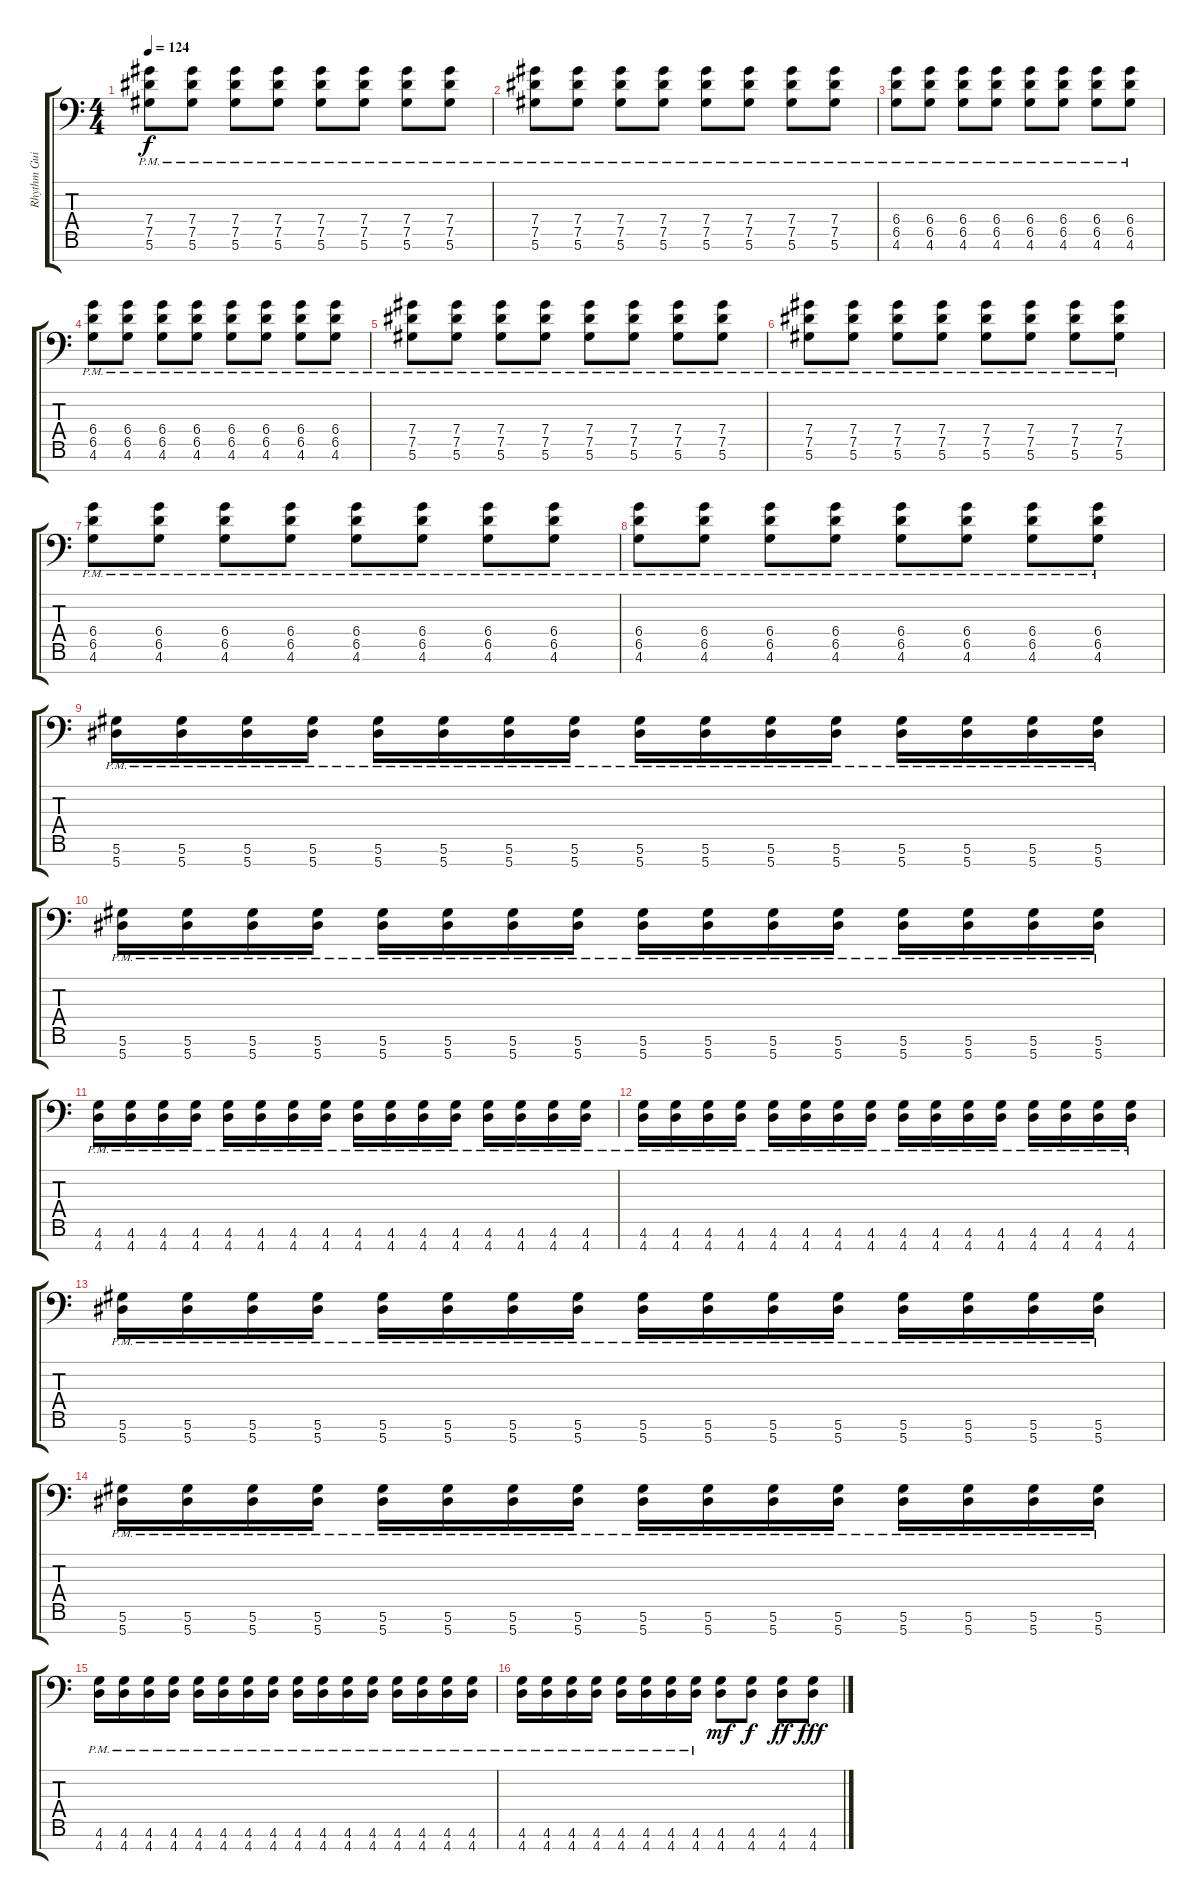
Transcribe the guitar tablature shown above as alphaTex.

\track ("Rhythm Guitar (left)" "Rhythm Gui") {instrument distortionguitar}
\staff {score tabs}
\tuning (Eb4 Bb3 Gb3 Db3 Ab2 Eb2 Bb1) {hide}
\ts (4 4)
\tempo 124
\clef f4
\ks c
(7.4{pm} 7.5{pm} 5.6{pm}).8{dy f} (7.4{pm} 7.5{pm} 5.6{pm}).8 (7.4{pm} 7.5{pm} 5.6{pm}).8 (7.4{pm} 7.5{pm} 5.6{pm}).8 (7.4{pm} 7.5{pm} 5.6{pm}).8 (7.4{pm} 7.5{pm} 5.6{pm}).8 (7.4{pm} 7.5{pm} 5.6{pm}).8 (7.4{pm} 7.5{pm} 5.6{pm}).8 |
(7.4{pm} 7.5{pm} 5.6{pm}).8 (7.4{pm} 7.5{pm} 5.6{pm}).8 (7.4{pm} 7.5{pm} 5.6{pm}).8 (7.4{pm} 7.5{pm} 5.6{pm}).8 (7.4{pm} 7.5{pm} 5.6{pm}).8 (7.4{pm} 7.5{pm} 5.6{pm}).8 (7.4{pm} 7.5{pm} 5.6{pm}).8 (7.4{pm} 7.5{pm} 5.6{pm}).8 |
(6.4{pm} 6.5{pm} 4.6{pm}).8 (6.4{pm} 6.5{pm} 4.6{pm}).8 (6.4{pm} 6.5{pm} 4.6{pm}).8 (6.4{pm} 6.5{pm} 4.6{pm}).8 (6.4{pm} 6.5{pm} 4.6{pm}).8 (6.4{pm} 6.5{pm} 4.6{pm}).8 (6.4{pm} 6.5{pm} 4.6{pm}).8 (6.4{pm} 6.5{pm} 4.6{pm}).8 |
(6.4{pm} 6.5{pm} 4.6{pm}).8 (6.4{pm} 6.5{pm} 4.6{pm}).8 (6.4{pm} 6.5{pm} 4.6{pm}).8 (6.4{pm} 6.5{pm} 4.6{pm}).8 (6.4{pm} 6.5{pm} 4.6{pm}).8 (6.4{pm} 6.5{pm} 4.6{pm}).8 (6.4{pm} 6.5{pm} 4.6{pm}).8 (6.4{pm} 6.5{pm} 4.6{pm}).8 |
(7.4{pm} 7.5{pm} 5.6{pm}).8 (7.4{pm} 7.5{pm} 5.6{pm}).8 (7.4{pm} 7.5{pm} 5.6{pm}).8 (7.4{pm} 7.5{pm} 5.6{pm}).8 (7.4{pm} 7.5{pm} 5.6{pm}).8 (7.4{pm} 7.5{pm} 5.6{pm}).8 (7.4{pm} 7.5{pm} 5.6{pm}).8 (7.4{pm} 7.5{pm} 5.6{pm}).8 |
(7.4{pm} 7.5{pm} 5.6{pm}).8 (7.4{pm} 7.5{pm} 5.6{pm}).8 (7.4{pm} 7.5{pm} 5.6{pm}).8 (7.4{pm} 7.5{pm} 5.6{pm}).8 (7.4{pm} 7.5{pm} 5.6{pm}).8 (7.4{pm} 7.5{pm} 5.6{pm}).8 (7.4{pm} 7.5{pm} 5.6{pm}).8 (7.4{pm} 7.5{pm} 5.6{pm}).8 |
(6.4{pm} 6.5{pm} 4.6{pm}).8 (6.4{pm} 6.5{pm} 4.6{pm}).8 (6.4{pm} 6.5{pm} 4.6{pm}).8 (6.4{pm} 6.5{pm} 4.6{pm}).8 (6.4{pm} 6.5{pm} 4.6{pm}).8 (6.4{pm} 6.5{pm} 4.6{pm}).8 (6.4{pm} 6.5{pm} 4.6{pm}).8 (6.4{pm} 6.5{pm} 4.6{pm}).8 |
(6.4{pm} 6.5{pm} 4.6{pm}).8 (6.4{pm} 6.5{pm} 4.6{pm}).8 (6.4{pm} 6.5{pm} 4.6{pm}).8 (6.4{pm} 6.5{pm} 4.6{pm}).8 (6.4{pm} 6.5{pm} 4.6{pm}).8 (6.4{pm} 6.5{pm} 4.6{pm}).8 (6.4{pm} 6.5{pm} 4.6{pm}).8 (6.4{pm} 6.5{pm} 4.6{pm}).8 |
(5.6{pm} 5.7{pm}).16 (5.6{pm} 5.7{pm}).16 (5.6{pm} 5.7{pm}).16 (5.6{pm} 5.7{pm}).16 (5.6{pm} 5.7{pm}).16 (5.6{pm} 5.7{pm}).16 (5.6{pm} 5.7{pm}).16 (5.6{pm} 5.7{pm}).16 (5.6{pm} 5.7{pm}).16 (5.6{pm} 5.7{pm}).16 (5.6{pm} 5.7{pm}).16 (5.6{pm} 5.7{pm}).16 (5.6{pm} 5.7{pm}).16 (5.6{pm} 5.7{pm}).16 (5.6{pm} 5.7{pm}).16 (5.6{pm} 5.7{pm}).16 |
(5.6{pm} 5.7{pm}).16 (5.6{pm} 5.7{pm}).16 (5.6{pm} 5.7{pm}).16 (5.6{pm} 5.7{pm}).16 (5.6{pm} 5.7{pm}).16 (5.6{pm} 5.7{pm}).16 (5.6{pm} 5.7{pm}).16 (5.6{pm} 5.7{pm}).16 (5.6{pm} 5.7{pm}).16 (5.6{pm} 5.7{pm}).16 (5.6{pm} 5.7{pm}).16 (5.6{pm} 5.7{pm}).16 (5.6{pm} 5.7{pm}).16 (5.6{pm} 5.7{pm}).16 (5.6{pm} 5.7{pm}).16 (5.6{pm} 5.7{pm}).16 |
(4.6{pm} 4.7{pm}).16 (4.6{pm} 4.7{pm}).16 (4.6{pm} 4.7{pm}).16 (4.6{pm} 4.7{pm}).16 (4.6{pm} 4.7{pm}).16 (4.6{pm} 4.7{pm}).16 (4.6{pm} 4.7{pm}).16 (4.6{pm} 4.7{pm}).16 (4.6{pm} 4.7{pm}).16 (4.6{pm} 4.7{pm}).16 (4.6{pm} 4.7{pm}).16 (4.6{pm} 4.7{pm}).16 (4.6{pm} 4.7{pm}).16 (4.6{pm} 4.7{pm}).16 (4.6{pm} 4.7{pm}).16 (4.6{pm} 4.7{pm}).16 |
(4.6{pm} 4.7{pm}).16 (4.6{pm} 4.7{pm}).16 (4.6{pm} 4.7{pm}).16 (4.6{pm} 4.7{pm}).16 (4.6{pm} 4.7{pm}).16 (4.6{pm} 4.7{pm}).16 (4.6{pm} 4.7{pm}).16 (4.6{pm} 4.7{pm}).16 (4.6{pm} 4.7{pm}).16 (4.6{pm} 4.7{pm}).16 (4.6{pm} 4.7{pm}).16 (4.6{pm} 4.7{pm}).16 (4.6{pm} 4.7{pm}).16 (4.6{pm} 4.7{pm}).16 (4.6{pm} 4.7{pm}).16 (4.6{pm} 4.7{pm}).16 |
(5.6{pm} 5.7{pm}).16 (5.6{pm} 5.7{pm}).16 (5.6{pm} 5.7{pm}).16 (5.6{pm} 5.7{pm}).16 (5.6{pm} 5.7{pm}).16 (5.6{pm} 5.7{pm}).16 (5.6{pm} 5.7{pm}).16 (5.6{pm} 5.7{pm}).16 (5.6{pm} 5.7{pm}).16 (5.6{pm} 5.7{pm}).16 (5.6{pm} 5.7{pm}).16 (5.6{pm} 5.7{pm}).16 (5.6{pm} 5.7{pm}).16 (5.6{pm} 5.7{pm}).16 (5.6{pm} 5.7{pm}).16 (5.6{pm} 5.7{pm}).16 |
(5.6{pm} 5.7{pm}).16 (5.6{pm} 5.7{pm}).16 (5.6{pm} 5.7{pm}).16 (5.6{pm} 5.7{pm}).16 (5.6{pm} 5.7{pm}).16 (5.6{pm} 5.7{pm}).16 (5.6{pm} 5.7{pm}).16 (5.6{pm} 5.7{pm}).16 (5.6{pm} 5.7{pm}).16 (5.6{pm} 5.7{pm}).16 (5.6{pm} 5.7{pm}).16 (5.6{pm} 5.7{pm}).16 (5.6{pm} 5.7{pm}).16 (5.6{pm} 5.7{pm}).16 (5.6{pm} 5.7{pm}).16 (5.6{pm} 5.7{pm}).16 |
(4.6{pm} 4.7{pm}).16 (4.6{pm} 4.7{pm}).16 (4.6{pm} 4.7{pm}).16 (4.6{pm} 4.7{pm}).16 (4.6{pm} 4.7{pm}).16 (4.6{pm} 4.7{pm}).16 (4.6{pm} 4.7{pm}).16 (4.6{pm} 4.7{pm}).16 (4.6{pm} 4.7{pm}).16 (4.6{pm} 4.7{pm}).16 (4.6{pm} 4.7{pm}).16 (4.6{pm} 4.7{pm}).16 (4.6{pm} 4.7{pm}).16 (4.6{pm} 4.7{pm}).16 (4.6{pm} 4.7{pm}).16 (4.6{pm} 4.7{pm}).16 |
(4.6{pm} 4.7{pm}).16 (4.6{pm} 4.7{pm}).16 (4.6{pm} 4.7{pm}).16 (4.6{pm} 4.7{pm}).16 (4.6{pm} 4.7{pm}).16 (4.6{pm} 4.7{pm}).16 (4.6{pm} 4.7{pm}).16 (4.6{pm} 4.7{pm}).16 (4.6 4.7).8{dy mf} (4.6 4.7).8{dy f} (4.6 4.7).8{dy ff} (4.6 4.7).8{dy fff}
